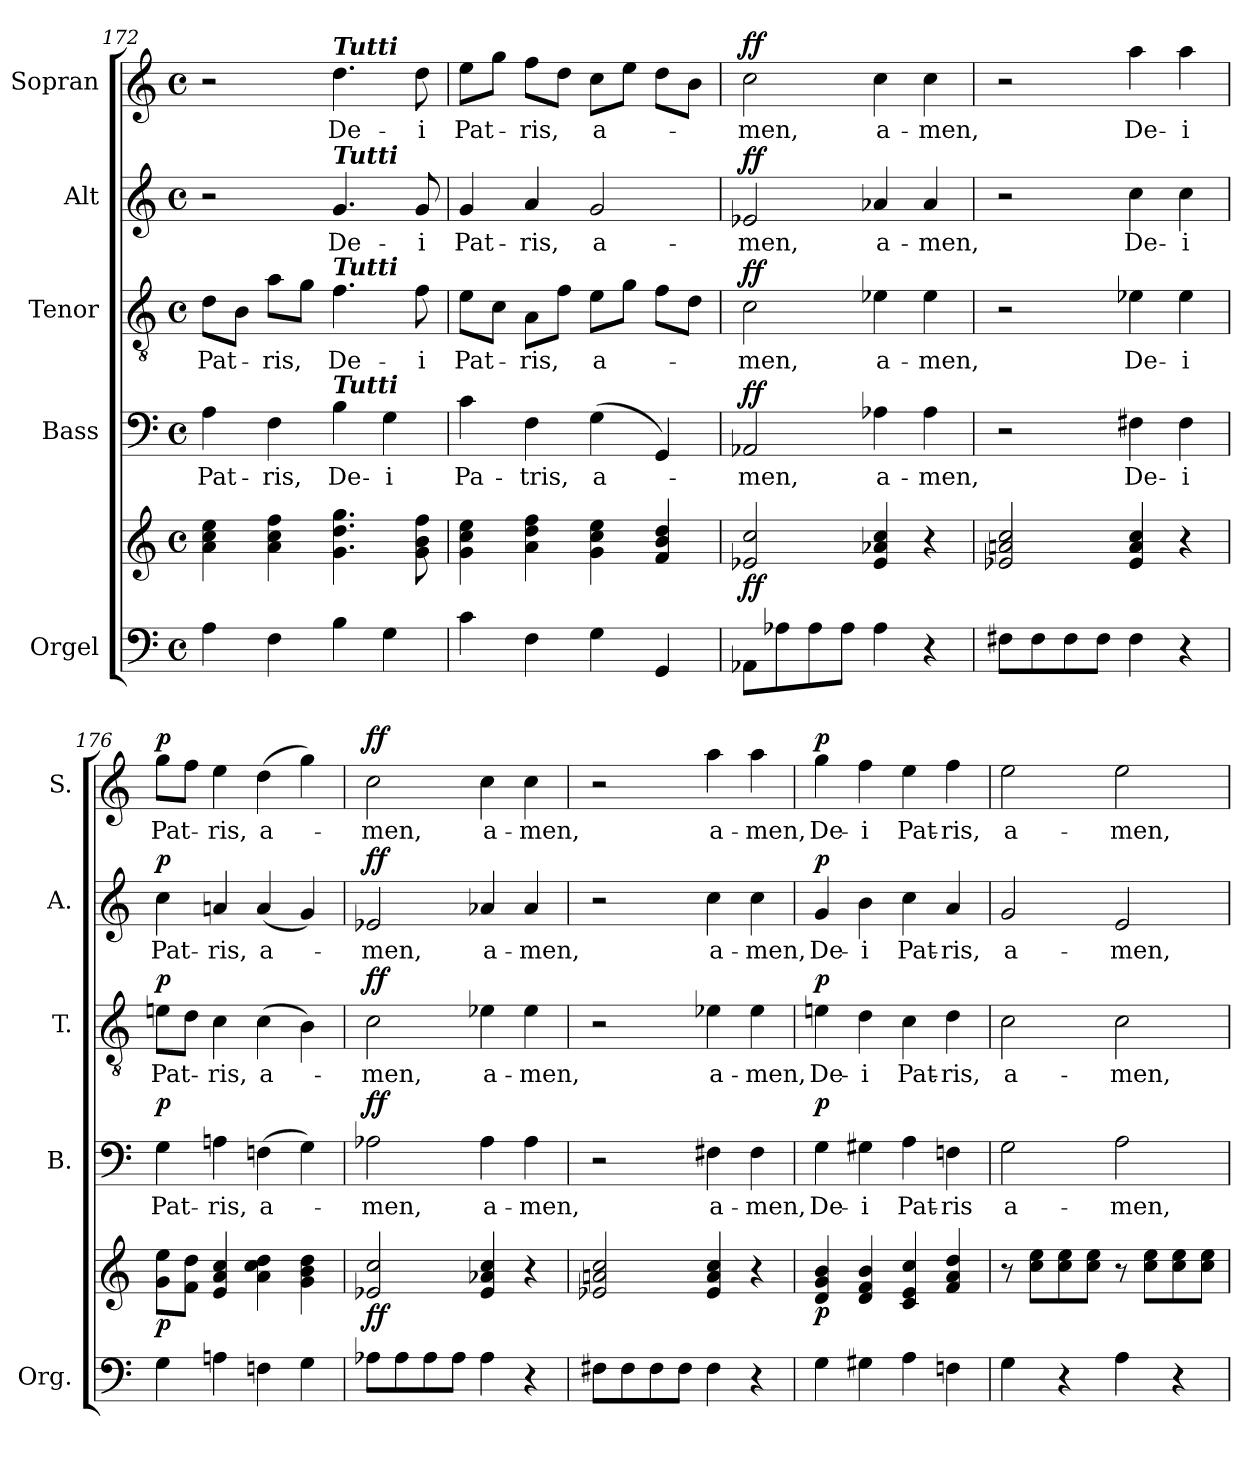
**kern	**kern	**dynam	**kern	**text	**dynam	**kern	**text	**dynam	**kern	**text	**dynam	**kern	**text	**dynam
*part5	*part5	*part5	*part4	*part4	*part4	*part3	*part3	*part3	*part2	*part2	*part2	*part1	*part1	*part1
*staff6	*staff5	*staff5/6	*staff4	*staff4	*staff4	*staff3	*staff3	*staff3	*staff2	*staff2	*staff2	*staff1	*staff1	*staff1
*I"Orgel	*	*	*I"Bass	*	*	*I"Tenor	*	*	*I"Alt	*	*	*I"Sopran	*	*
*I'Org.	*	*	*I'B.	*	*	*I'T.	*	*	*I'A.	*	*	*I'S.	*	*
*clefF4	*clefG2	*	*clefF4	*	*	*clefGv2	*	*	*clefG2	*	*	*clefG2	*	*
*k[]	*k[]	*	*k[]	*	*	*k[]	*	*	*k[]	*	*	*k[]	*	*
*C:	*C:	*	*C:	*	*	*C:	*	*	*C:	*	*	*C:	*	*
*M4/4	*M4/4	*	*M4/4	*	*	*M4/4	*	*	*M4/4	*	*	*M4/4	*	*
*met(c)	*met(c)	*	*met(c)	*	*	*met(c)	*	*	*met(c)	*	*	*met(c)	*	*
=172	=172	=172	=172	=172	=172	=172	=172	=172	=172	=172	=172	=172	=172	=172
!	!	!	!	!LO:LY:b	!	!	!LO:LY:b	!	!	!	!	!	!	!
4A\	4a\ 4cc\ 4ee\	.	4A\	Pat-	.	8d\L	Pat-	.	2r	.	.	2r	.	.
.	.	.	.	.	.	8B\J	.	.	.	.	.	.	.	.
!	!	!	!	!LO:LY:b	!	!	!LO:LY:b	!	!	!	!	!	!	!
4F\	4a\ 4cc\ 4ff\	.	4F\	-ris,	.	8a\L	-ris,	.	.	.	.	.	.	.
.	.	.	.	.	.	8g\J	.	.	.	.	.	.	.	.
!	!	!	!	!	!	!	!	!	!	!	!	!LO:TX:a:Bi:t=Tutti	!	!
!	!	!	!	!	!	!	!	!	!LO:TX:a:Bi:t=Tutti	!	!	!	!	!
!	!	!	!	!	!	!LO:TX:a:Bi:t=Tutti	!	!	!	!	!	!	!	!
!	!	!	!LO:TX:a:Bi:t=Tutti	!	!	!	!	!	!	!	!	!	!	!
!	!	!	!	!LO:LY:b	!	!	!LO:LY:b	!	!	!LO:LY:b	!	!	!LO:LY:b	!
4B\	4.g\ 4.dd\ 4.gg\	.	4B\	De-	.	4.f\	De-	.	4.g/	De-	.	4.dd\	De-	.
!	!	!	!	!LO:LY:b	!	!	!	!	!	!	!	!	!	!
4G\	.	.	4G\	-i	.	.	.	.	.	.	.	.	.	.
!	!	!	!	!	!	!	!LO:LY:b	!	!	!LO:LY:b	!	!	!LO:LY:b	!
.	8g\ 8b\ 8ff\	.	.	.	.	8f\	-i	.	8g/	-i	.	8dd\	-i	.
=173	=173	=173	=173	=173	=173	=173	=173	=173	=173	=173	=173	=173	=173	=173
!	!	!	!	!LO:LY:b	!	!	!LO:LY:b	!	!	!LO:LY:b	!	!	!LO:LY:b	!
4c\	4g\ 4cc\ 4ee\	.	4c\	Pa-	.	8e\L	Pat-	.	4g/	Pat-	.	8ee\L	Pat-	.
.	.	.	.	.	.	8c\J	.	.	.	.	.	8gg\J	.	.
!	!	!	!	!LO:LY:b	!	!	!LO:LY:b	!	!	!LO:LY:b	!	!	!LO:LY:b	!
4F\	4a\ 4dd\ 4ff\	.	4F\	-tris,	.	8A\L	-ris,	.	4a/	-ris,	.	8ff\L	-ris,	.
.	.	.	.	.	.	8f\J	.	.	.	.	.	8dd\J	.	.
!	!	!	!	!LO:LY:b	!	!	!LO:LY:b	!	!	!LO:LY:b	!	!	!LO:LY:b	!
4G\	4g\ 4cc\ 4ee\	.	(>4G\	a-	.	8e\L	a-	.	2g/	a-	.	8cc\L	a-	.
.	.	.	.	.	.	8g\J	.	.	.	.	.	8ee\J	.	.
4GG/	4f/ 4b/ 4dd/	.	4GG/)	.	.	8f\L	.	.	.	.	.	8dd\L	.	.
.	.	.	.	.	.	8d\J	.	.	.	.	.	8b\J	.	.
=174	=174	=174	=174	=174	=174	=174	=174	=174	=174	=174	=174	=174	=174	=174
!	!	!LO:DY:b	!	!LO:LY:b	!LO:DY:a	!	!LO:LY:b	!LO:DY:a	!	!LO:LY:b	!LO:DY:a	!	!LO:LY:b	!LO:DY:a
8AA-X\L	2e-X/ 2cc/	ff	2AA-X/	-men,	ff	2c\	-men,	ff	2e-X/	-men,	ff	2cc\	-men,	ff
8A-X\	.	.	.	.	.	.	.	.	.	.	.	.	.	.
8A-\	.	.	.	.	.	.	.	.	.	.	.	.	.	.
8A-\J	.	.	.	.	.	.	.	.	.	.	.	.	.	.
!	!	!	!	!LO:LY:b	!	!	!LO:LY:b	!	!	!LO:LY:b	!	!	!LO:LY:b	!
4A-\	4e-/ 4a-X/ 4cc/	.	4A-X\	a-	.	4e-X\	a-	.	4a-X/	a-	.	4cc\	a-	.
!	!	!	!	!LO:LY:b	!	!	!LO:LY:b	!	!	!LO:LY:b	!	!	!LO:LY:b	!
4r	4r	.	4A-\	-men,	.	4e-\	-men,	.	4a-/	-men,	.	4cc\	-men,	.
=175	=175	=175	=175	=175	=175	=175	=175	=175	=175	=175	=175	=175	=175	=175
8F#X\L	2e-X/ 2an/ 2cc/	.	2r	.	.	2r	.	.	2r	.	.	2r	.	.
8F#\	.	.	.	.	.	.	.	.	.	.	.	.	.	.
8F#\	.	.	.	.	.	.	.	.	.	.	.	.	.	.
8F#\J	.	.	.	.	.	.	.	.	.	.	.	.	.	.
!	!	!	!	!LO:LY:b	!	!	!LO:LY:b	!	!	!LO:LY:b	!	!	!LO:LY:b	!
4F#\	4e-/ 4a/ 4cc/	.	4F#X\	De-	.	4e-X\	De-	.	4cc\	De-	.	4aa\	De-	.
!	!	!	!	!LO:LY:b	!	!	!LO:LY:b	!	!	!LO:LY:b	!	!	!LO:LY:b	!
4r	4r	.	4F#\	-i	.	4e-\	-i	.	4cc\	-i	.	4aa\	-i	.
=176	=176	=176	=176	=176	=176	=176	=176	=176	=176	=176	=176	=176	=176	=176
!	!	!LO:DY:b	!	!LO:LY:b	!LO:DY:a	!	!LO:LY:b	!LO:DY:a	!	!LO:LY:b	!LO:DY:a	!	!LO:LY:b	!LO:DY:a
4G\	8g\ 8ee\L	p	4G\	Pat-	p	8en\L	Pat-	p	4cc\	Pat-	p	8gg\L	Pat-	p
.	8f\ 8dd\J	.	.	.	.	8d\J	.	.	.	.	.	8ff\J	.	.
!	!	!	!	!LO:LY:b	!	!	!LO:LY:b	!	!	!LO:LY:b	!	!	!LO:LY:b	!
4An\	4e/ 4a/ 4cc/	.	4An\	-ris,	.	4c\	-ris,	.	4an/	-ris,	.	4ee\	-ris,	.
!	!	!	!	!LO:LY:b	!	!	!LO:LY:b	!	!	!LO:LY:b	!	!	!LO:LY:b	!
4Fn\	4a\ 4cc\ 4dd\	.	(>4Fn\	a-	.	(>4c\	a-	.	(<4a/	a-	.	(>4dd\	a-	.
4G\	4g\ 4b\ 4dd\	.	4G\)	.	.	4B\)	.	.	4g/)	.	.	4gg\)	.	.
!!LO:PB:g=z
=177	=177	=177	=177	=177	=177	=177	=177	=177	=177	=177	=177	=177	=177	=177
!	!	!LO:DY:b	!	!LO:LY:b	!LO:DY:a	!	!LO:LY:b	!LO:DY:a	!	!LO:LY:b	!LO:DY:a	!	!LO:LY:b	!LO:DY:a
8A-X\L	2e-X/ 2cc/	ff	2A-X\	-men,	ff	2c\	-men,	ff	2e-X/	-men,	ff	2cc\	-men,	ff
8A-\	.	.	.	.	.	.	.	.	.	.	.	.	.	.
8A-\	.	.	.	.	.	.	.	.	.	.	.	.	.	.
8A-\J	.	.	.	.	.	.	.	.	.	.	.	.	.	.
!	!	!	!	!LO:LY:b	!	!	!LO:LY:b	!	!	!LO:LY:b	!	!	!LO:LY:b	!
4A-\	4e-/ 4a-X/ 4cc/	.	4A-\	a-	.	4e-X\	a-	.	4a-X/	a-	.	4cc\	a-	.
!	!	!	!	!LO:LY:b	!	!	!LO:LY:b	!	!	!LO:LY:b	!	!	!LO:LY:b	!
4r	4r	.	4A-\	-men,	.	4e-\	-men,	.	4a-/	-men,	.	4cc\	-men,	.
=178	=178	=178	=178	=178	=178	=178	=178	=178	=178	=178	=178	=178	=178	=178
8F#X\L	2e-X/ 2an/ 2cc/	.	2r	.	.	2r	.	.	2r	.	.	2r	.	.
8F#\	.	.	.	.	.	.	.	.	.	.	.	.	.	.
8F#\	.	.	.	.	.	.	.	.	.	.	.	.	.	.
8F#\J	.	.	.	.	.	.	.	.	.	.	.	.	.	.
!	!	!	!	!LO:LY:b	!	!	!LO:LY:b	!	!	!LO:LY:b	!	!	!LO:LY:b	!
4F#\	4e-/ 4a/ 4cc/	.	4F#X\	a-	.	4e-X\	a-	.	4cc\	a-	.	4aa\	a-	.
!	!	!	!	!LO:LY:b	!	!	!LO:LY:b	!	!	!LO:LY:b	!	!	!LO:LY:b	!
4r	4r	.	4F#\	-men,	.	4e-\	-men,	.	4cc\	-men,	.	4aa\	-men,	.
=179	=179	=179	=179	=179	=179	=179	=179	=179	=179	=179	=179	=179	=179	=179
!	!	!LO:DY:b	!	!LO:LY:b	!LO:DY:a	!	!LO:LY:b	!LO:DY:a	!	!LO:LY:b	!LO:DY:a	!	!LO:LY:b	!LO:DY:a
4G\	4d/ 4g/ 4b/	p	4G\	De-	p	4en\	De-	p	4g/	De-	p	4gg\	De-	p
!	!	!	!	!LO:LY:b	!	!	!LO:LY:b	!	!	!LO:LY:b	!	!	!LO:LY:b	!
4G#X\	4d/ 4f/ 4b/	.	4G#X\	-i	.	4d\	-i	.	4b\	-i	.	4ff\	-i	.
!	!	!	!	!LO:LY:b	!	!	!LO:LY:b	!	!	!LO:LY:b	!	!	!LO:LY:b	!
4A\	4c/ 4e/ 4cc/	.	4A\	Pat-	.	4c\	Pat-	.	4cc\	Pat-	.	4ee\	Pat-	.
!	!	!	!	!LO:LY:b	!	!	!LO:LY:b	!	!	!LO:LY:b	!	!	!LO:LY:b	!
4Fn\	4f/ 4a/ 4dd/	.	4Fn\	-ris	.	4d\	-ris,	.	4a/	-ris,	.	4ff\	-ris,	.
=180	=180	=180	=180	=180	=180	=180	=180	=180	=180	=180	=180	=180	=180	=180
!	!	!	!	!LO:LY:b	!	!	!LO:LY:b	!	!	!LO:LY:b	!	!	!LO:LY:b	!
4G\	8r	.	2G\	a-	.	2c\	a-	.	2g/	a-	.	2ee\	a-	.
.	8cc\ 8ee\L	.	.	.	.	.	.	.	.	.	.	.	.	.
4r	8cc\ 8ee\	.	.	.	.	.	.	.	.	.	.	.	.	.
.	8cc\ 8ee\J	.	.	.	.	.	.	.	.	.	.	.	.	.
!	!	!	!	!LO:LY:b	!	!	!LO:LY:b	!	!	!LO:LY:b	!	!	!LO:LY:b	!
4A\	8r	.	2A\	-men,	.	2c\	-men,	.	2e/	-men,	.	2ee\	-men,	.
.	8cc\ 8ee\L	.	.	.	.	.	.	.	.	.	.	.	.	.
4r	8cc\ 8ee\	.	.	.	.	.	.	.	.	.	.	.	.	.
.	8cc\ 8ee\J	.	.	.	.	.	.	.	.	.	.	.	.	.
=	=	=	=	=	=	=	=	=	=	=	=	=	=	=
*-	*-	*-	*-	*-	*-	*-	*-	*-	*-	*-	*-	*-	*-	*-
